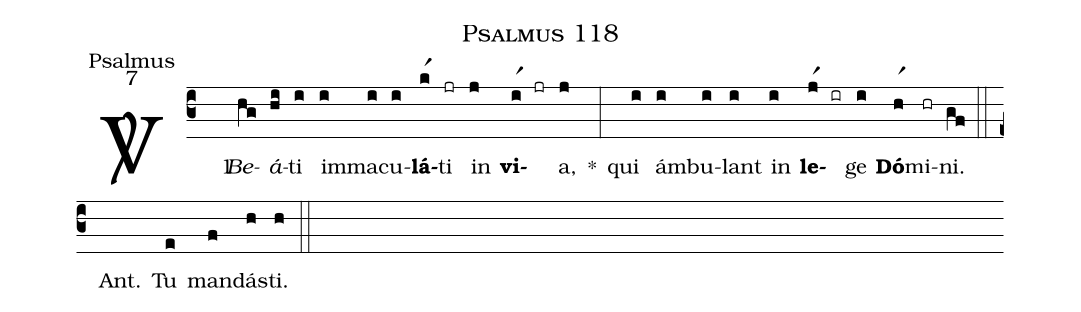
name:Psalmus 118;
office-part:Psalmus;
mode:7;
%%
(c3) <sp>V/</sp> 1() <i>Be</i>(hg)<i>á</i>(hi)ti(i) im(i)ma(i)cu(i)<b>lá</b>(kr1)ti(jr) in(j) <b>vi</b>(ir1)(jr)a,(j) *(:) qui(i) ám(i)bu(i)lant(i) in(i) <b>le</b>(jr1)(ir)ge(i) <b>Dó</b>(hr1)mi(hr)ni.(gf) (::) Ant.() Tu(e) man(f)dás(h)ti.(h) (::)
